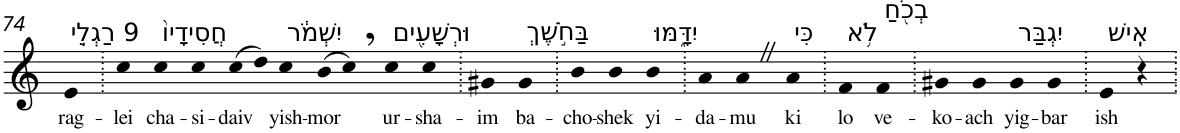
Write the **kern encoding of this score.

**kern	**text
*part1	*part1
*staff1	*staff1
*I"Piano	*
*I'Pno	*
!!LO:PB:g=z
*clefG2	*
*k[]	*
=74	=74
!LO:TX:a:t=9 רַגְלֵ֤י	!
!	!LO:LY:b
4e	rag-
=75.	=75.
!	!LO:LY:b
4cc	-lei
!LO:TX:a:t=חֲסִידָיו֙	!
!	!LO:LY:b
4cc	cha-
!	!LO:LY:b
4cc	-si-
!	!LO:LY:b
(>8cc	-daiv
8dd)	.
!LO:TX:a:t=יִשְׁמֹ֔ר	!
!	!LO:LY:b
4cc	yish-
!	!LO:LY:b
(>8b	-mor
8cc,)	.
!LO:TX:a:t=וּרְשָׁעִ֖ים	!
!	!LO:LY:b
4cc	ur-
!	!LO:LY:b
4cc	-sha-
=76.	=76.
!	!LO:LY:b
4g#X	-im
!LO:TX:a:t=בַּחֹ֣שֶׁךְ	!
!	!LO:LY:b
4g#	ba-
=77.	=77.
!	!LO:LY:b
4b	-cho-
!	!LO:LY:b
4b	-shek
!LO:TX:a:t=יִדָּ֑מּוּ	!
!	!LO:LY:b
4b	yi-
=78.	=78.
!	!LO:LY:b
4a	-da-
!	!LO:LY:b
4aZ	-mu
!LO:TX:a:t=כִּי	!
!	!LO:LY:b
4a	ki
=79.	=79.
!LO:TX:a:t=לֹ֥א	!
!	!LO:LY:b
4f	lo
!LO:TX:a:t=בְכֹ֖חַ	!
!	!LO:LY:b
4f	ve-
=80.	=80.
!	!LO:LY:b
4g#X	-ko-
!	!LO:LY:b
4g#	-ach
!LO:TX:a:t=יִגְבַּר	!
!	!LO:LY:b
4g#	yig-
!	!LO:LY:b
4g#	-bar
=81.	=81.
!LO:TX:a:t=אִֽישׁ	!
!	!LO:LY:b
4e	ish
4r	.
=.	=.
*-	*-
